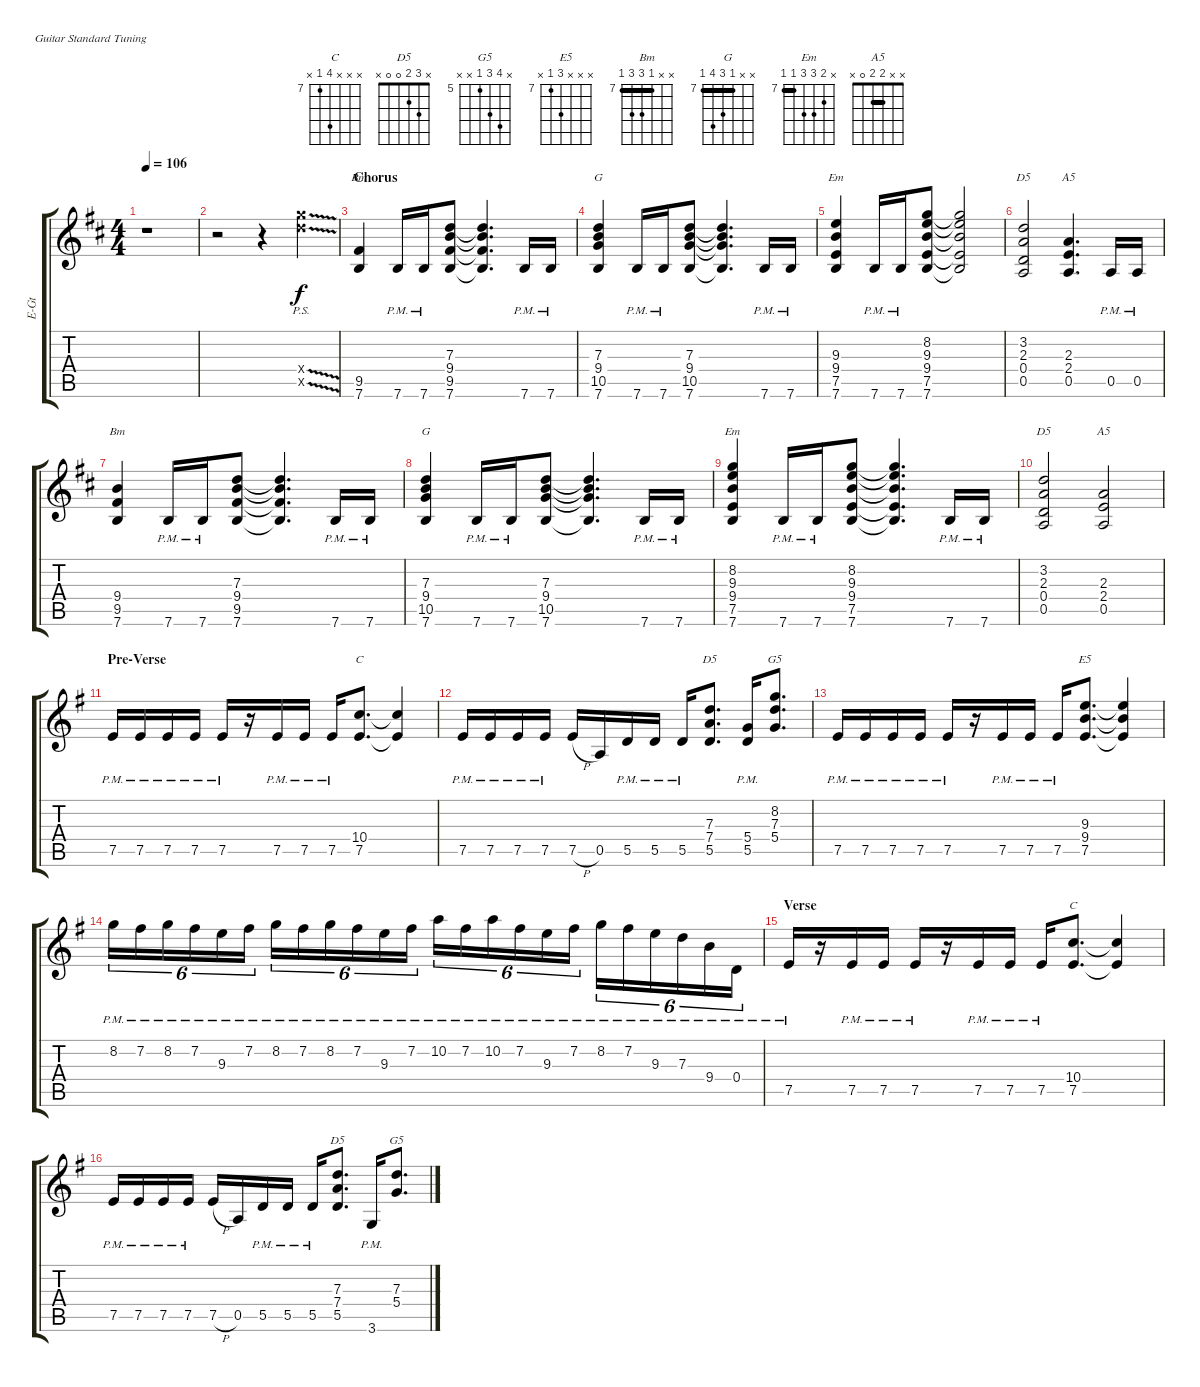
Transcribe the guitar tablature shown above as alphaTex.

\defaultSystemsLayout 4
\bracketExtendMode groupsimilarinstruments
\otherSystemsTrackNameOrientation horizontal
\track ("Rhythm Guitar I" "E-Gt") {multiBarRest instrument distortionguitar}
\staff {score tabs}
\tuning (E4 B3 G3 D3 A2 E2)
\chord ("C" x x x 10 7 x) {firstfret 7 showfingering false}
\chord ("D5" x x 7 7 5 x) {firstfret 5 showfingering false}
\chord ("G5" x 8 7 5 x x) {firstfret 5 showfingering false}
\chord ("E5" x x x 9 7 x) {firstfret 7 showfingering false}
\chord ("D5" x 3 2 0 0 x) {showfingering false}
\chord ("Bm" x x 7 9 9 7) {firstfret 7 showfingering false barre 7}
\chord ("G" x x 7 9 10 7) {firstfret 7 showfingering false barre 7}
\chord ("Em" x 8 9 9 7 7) {firstfret 7 showfingering false barre 7}
\chord ("A5" x x 2 2 0 x) {showfingering false barre 2}
\ts (4 4)
\tempo 106
\clef g2
\ks d
r.1{dy f beam Down} |
r.2{beam Down} r.4{beam Down} (17.5{psd x acc forcenatural} 17.4{psd x acc forcenatural}).4{beam Down} |
\section ("" "Chorus")
(7.6{acc forcenatural} 9.5{acc #}).4{ch "Bm" beam Up} 7.6{pm acc forcenatural}.16{beam Up} 7.6{pm acc forcenatural}.16{beam Up} (7.6{acc forcenatural} 9.5{acc #} 9.4{acc forcenatural} 7.3{acc forcenatural}).8{beam Up} (7.6{t acc forcenatural} 9.5{t acc #} 9.4{t acc forcenatural} 7.3{t acc forcenatural}).4{d beam Up} 7.6{pm acc forcenatural}.16{beam Up} 7.6{pm acc forcenatural}.16{beam Up} |
(7.6{acc forcenatural} 10.5{acc forcenatural} 9.4{acc forcenatural} 7.3{acc forcenatural}).4{ch "G" beam Up} 7.6{pm acc forcenatural}.16{beam Up} 7.6{pm acc forcenatural}.16{beam Up} (7.6{acc forcenatural} 10.5{acc forcenatural} 9.4{acc forcenatural} 7.3{acc forcenatural}).8{beam Up} (7.6{t acc forcenatural} 10.5{t acc forcenatural} 9.4{t acc forcenatural} 7.3{t acc forcenatural}).4{d beam Up} 7.6{pm acc forcenatural}.16{beam Up} 7.6{pm acc forcenatural}.16{beam Up} |
(7.6{acc forcenatural} 7.5{acc forcenatural} 9.4{acc forcenatural} 9.3{acc forcenatural}).4{ch "Em" beam Up} 7.6{pm acc forcenatural}.16{beam Up} 7.6{pm acc forcenatural}.16{beam Up} (7.6{acc forcenatural} 7.5{acc forcenatural} 9.4{acc forcenatural} 9.3{acc forcenatural} 8.2{acc forcenatural}).8{beam Up} (7.6{t acc forcenatural} 7.5{t acc forcenatural} 9.4{t acc forcenatural} 9.3{t acc forcenatural} 8.2{t acc forcenatural}).2{beam Up} |
(3.2{acc forcenatural} 2.3{acc forcenatural} 0.4{acc forcenatural} 0.5{acc forcenatural}).2{ch "D5" beam Up} (0.5{acc forcenatural} 2.4{acc forcenatural} 2.3{acc forcenatural}).4{d ch "A5" beam Up} 0.5{pm acc forcenatural}.16{beam Up} 0.5{pm acc forcenatural}.16{beam Up} |
(7.6{acc forcenatural} 9.5{acc #} 9.4{acc forcenatural}).4{ch "Bm" beam Up} 7.6{pm acc forcenatural}.16{beam Up} 7.6{pm acc forcenatural}.16{beam Up} (7.6{acc forcenatural} 9.5{acc #} 9.4{acc forcenatural} 7.3{acc forcenatural}).8{beam Up} (7.6{t acc forcenatural} 9.5{t acc #} 9.4{t acc forcenatural} 7.3{t acc forcenatural}).4{d beam Up} 7.6{pm acc forcenatural}.16{beam Up} 7.6{pm acc forcenatural}.16{beam Up} |
(7.6{acc forcenatural} 10.5{acc forcenatural} 9.4{acc forcenatural} 7.3{acc forcenatural}).4{ch "G" beam Up} 7.6{pm acc forcenatural}.16{beam Up} 7.6{pm acc forcenatural}.16{beam Up} (7.6{acc forcenatural} 10.5{acc forcenatural} 9.4{acc forcenatural} 7.3{acc forcenatural}).8{beam Up} (7.6{t acc forcenatural} 10.5{t acc forcenatural} 9.4{t acc forcenatural} 7.3{t acc forcenatural}).4{d beam Up} 7.6{pm acc forcenatural}.16{beam Up} 7.6{pm acc forcenatural}.16{beam Up} |
(7.6{acc forcenatural} 7.5{acc forcenatural} 9.4{acc forcenatural} 9.3{acc forcenatural} 8.2{acc forcenatural}).4{ch "Em" beam Up} 7.6{pm acc forcenatural}.16{beam Up} 7.6{pm acc forcenatural}.16{beam Up} (7.6{acc forcenatural} 7.5{acc forcenatural} 9.4{acc forcenatural} 9.3{acc forcenatural} 8.2{acc forcenatural}).8{beam Up} (7.6{t acc forcenatural} 7.5{t acc forcenatural} 9.4{t acc forcenatural} 9.3{t acc forcenatural} 8.2{t acc forcenatural}).4{d beam Up} 7.6{pm acc forcenatural}.16{beam Up} 7.6{pm acc forcenatural}.16{beam Up} |
(3.2{acc forcenatural} 2.3{acc forcenatural} 0.4{acc forcenatural} 0.5{acc forcenatural}).2{ch "D5" beam Up} (0.5{acc forcenatural} 2.4{acc forcenatural} 2.3{acc forcenatural}).2{ch "A5" beam Up} |
\section ("" "Pre-Verse")
\ks g
7.5{pm acc forcenatural}.16{beam Up} 7.5{pm acc forcenatural}.16{beam Up} 7.5{pm acc forcenatural}.16{beam Up} 7.5{pm acc forcenatural}.16{beam Up} 7.5{pm acc forcenatural}.16{beam Up} r.16{beam Up} 7.5{pm acc forcenatural}.16{beam Up} 7.5{pm acc forcenatural}.16{beam Up} 7.5{pm acc forcenatural}.16{beam Up} (7.5{acc forcenatural} 10.4{acc forcenatural}).8{d ch "C" beam Up} (7.5{t acc forcenatural} 10.4{t acc forcenatural}).4{beam Up} |
7.5{pm acc forcenatural}.16{beam Up} 7.5{pm acc forcenatural}.16{beam Up} 7.5{pm acc forcenatural}.16{beam Up} 7.5{pm acc forcenatural}.16{beam Up} 7.5{h acc forcenatural}.16{beam Up} 0.5{acc forcenatural}.16{beam Up} 5.5{pm acc forcenatural}.16{beam Up} 5.5{pm acc forcenatural}.16{beam Up} 5.5{pm acc forcenatural}.16{beam Up} (5.5{acc forcenatural} 7.4{acc forcenatural} 7.3{acc forcenatural}).8{d ch "D5" beam Up} (5.5{pm acc forcenatural} 5.4{pm acc forcenatural}).16{beam Up} (5.4{acc forcenatural} 7.3{acc forcenatural} 8.2{acc forcenatural}).8{d ch "G5" beam Up} |
7.5{pm acc forcenatural}.16{beam Up} 7.5{pm acc forcenatural}.16{beam Up} 7.5{pm acc forcenatural}.16{beam Up} 7.5{pm acc forcenatural}.16{beam Up} 7.5{pm acc forcenatural}.16{beam Up} r.16{beam Up} 7.5{pm acc forcenatural}.16{beam Up} 7.5{pm acc forcenatural}.16{beam Up} 7.5{pm acc forcenatural}.16{beam Up} (7.5{acc forcenatural} 9.4{acc forcenatural} 9.3{acc forcenatural}).8{d ch "E5" beam Up} (7.5{t acc forcenatural} 9.4{t acc forcenatural} 9.3{t acc forcenatural}).4{beam Up} |
8.2{pm acc forcenatural}.16{tu (6 4) beam Down} 7.2{pm acc #}.16{tu (6 4) beam Down} 8.2{pm acc forcenatural}.16{tu (6 4) beam Down} 7.2{pm acc #}.16{tu (6 4) beam Down} 9.3{pm acc forcenatural}.16{tu (6 4) beam Down} 7.2{pm acc #}.16{tu (6 4) beam Down} 8.2{pm acc forcenatural}.16{tu (6 4) beam Down} 7.2{pm acc #}.16{tu (6 4) beam Down} 8.2{pm acc forcenatural}.16{tu (6 4) beam Down} 7.2{pm acc #}.16{tu (6 4) beam Down} 9.3{pm acc forcenatural}.16{tu (6 4) beam Down} 7.2{pm acc #}.16{tu (6 4) beam Down} 10.2{pm acc forcenatural}.16{tu (6 4) beam Down} 7.2{pm acc #}.16{tu (6 4) beam Down} 10.2{pm acc forcenatural}.16{tu (6 4) beam Down} 7.2{pm acc #}.16{tu (6 4) beam Down} 9.3{pm acc forcenatural}.16{tu (6 4) beam Down} 7.2{pm acc #}.16{tu (6 4) beam Down} 8.2{pm acc forcenatural}.16{tu (6 4) beam Down} 7.2{pm acc #}.16{tu (6 4) beam Down} 9.3{pm acc forcenatural}.16{tu (6 4) beam Down} 7.3{pm acc forcenatural}.16{tu (6 4) beam Down} 9.4{pm acc forcenatural}.16{tu (6 4) beam Down} 0.4{pm acc forcenatural}.16{tu (6 4) beam Down} |
\section ("" "Verse")
7.5{pm acc forcenatural}.16{beam Up} r.16{beam Up} 7.5{pm acc forcenatural}.16{beam Up} 7.5{pm acc forcenatural}.16{beam Up} 7.5{pm acc forcenatural}.16{beam Up} r.16{beam Up} 7.5{pm acc forcenatural}.16{beam Up} 7.5{pm acc forcenatural}.16{beam Up} 7.5{pm acc forcenatural}.16{beam Up} (7.5{acc forcenatural} 10.4{acc forcenatural}).8{d ch "C" beam Up} (7.5{t acc forcenatural} 10.4{t acc forcenatural}).4{beam Up} |
7.5{pm acc forcenatural}.16{beam Up} 7.5{pm acc forcenatural}.16{beam Up} 7.5{pm acc forcenatural}.16{beam Up} 7.5{pm acc forcenatural}.16{beam Up} 7.5{h acc forcenatural}.16{beam Up} 0.5{acc forcenatural}.16{beam Up} 5.5{pm acc forcenatural}.16{beam Up} 5.5{pm acc forcenatural}.16{beam Up} 5.5{pm acc forcenatural}.16{beam Up} (5.5{acc forcenatural} 7.4{acc forcenatural} 7.3{acc forcenatural}).8{d ch "D5" beam Up} 3.6{pm acc forcenatural}.16{beam Up} (5.4{acc forcenatural} 7.3{acc forcenatural}).8{d ch "G5" beam Up}
